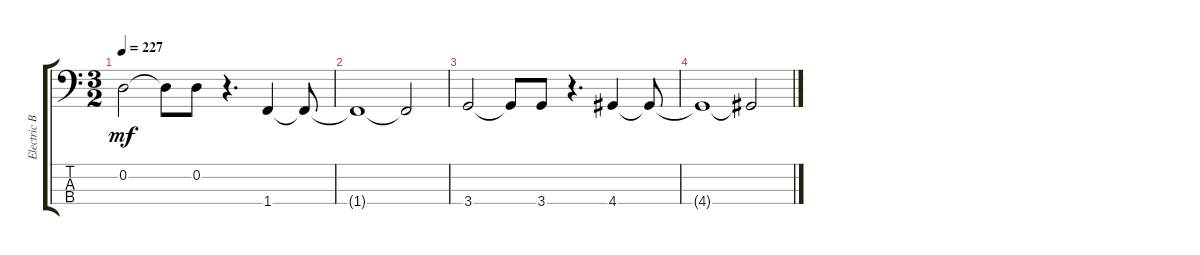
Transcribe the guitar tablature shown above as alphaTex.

\track ("Electric Bass" "Electric B") {instrument electricbassfinger}
\staff {score tabs}
\tuning (G2 D2 A1 E1) {hide}
\ts (3 2)
\tempo 227
\clef f4
\ks c
0.2.2{dy mf} 0.2{t}.8 0.2.8 r.4{d} 1.4.4 1.4{t}.8 |
1.4{t}.1 1.4{t}.2 |
3.4.2 3.4{t}.8 3.4.8 r.4{d} 4.4.4 4.4{t}.8 |
4.4{t}.1 4.4{t}.2
